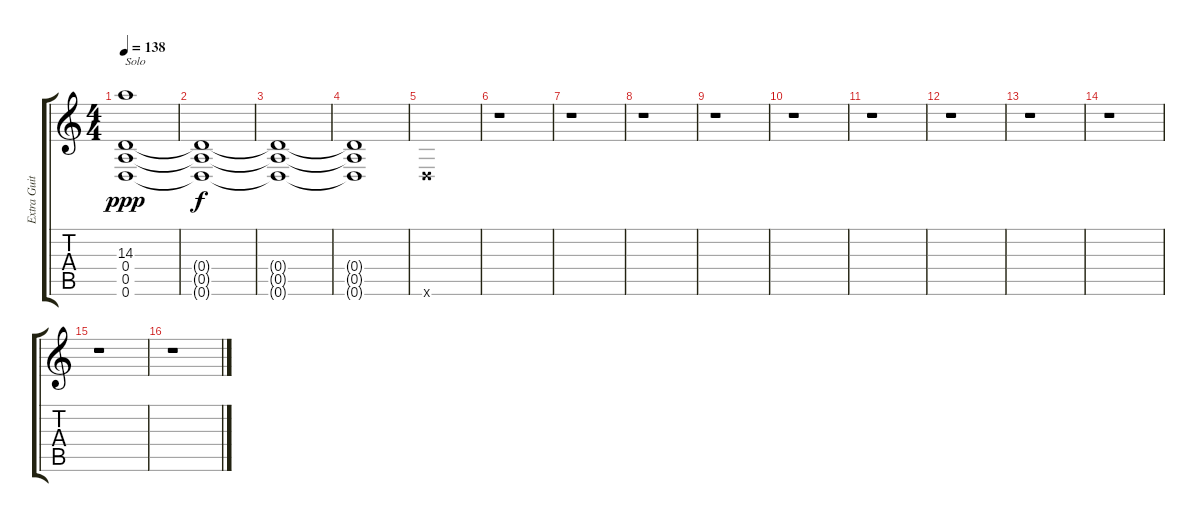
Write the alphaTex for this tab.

\track ("Extra Guitar" "Extra Guit") {instrument distortionguitar}
\staff {score tabs}
\tuning (E4 B3 G3 D3 A2 D2) {hide}
\ts (4 4)
\tempo 138
\clef g2
\ks c
(14.3 0.4{t} 0.5{t} 0.6{t}).1{txt "Solo" dy ppp volume 13} |
(0.4{t} 0.5{t} 0.6{t}).1{dy f volume 9} |
(0.4{t} 0.5{t} 0.6{t}).1{volume 4} |
(0.4{t} 0.5{t} 0.6{t}).1{volume 2} |
0.6{x}.1{volume 15} |
r.1 |
r.1 |
r.1 |
r.1 |
r.1 |
r.1 |
r.1 |
r.1 |
r.1 |
r.1 |
r.1
